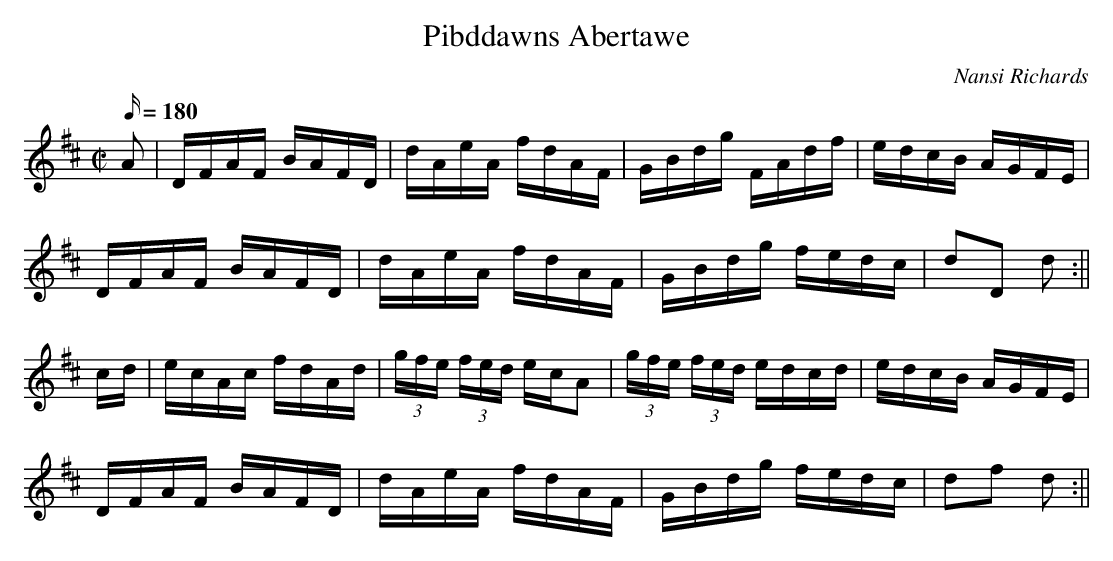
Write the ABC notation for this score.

X:1
T:Pibddawns Abertawe
M:C|
L:1/16
Q:180
C:Nansi Richards
K:D
A2|DFAF BAFD|dAeA fdAF|GBdg FAdf|edcB AGFE|!
DFAF BAFD|dAeA fdAF|GBdg fedc|d2D2 d2:||!
cd|ecAc fdAd|(3gfe (3fed ecA2|(3gfe (3fed edcd|edcB AGFE|!
DFAF BAFD|dAeA fdAF|GBdg fedc|d2f2 d2:||
